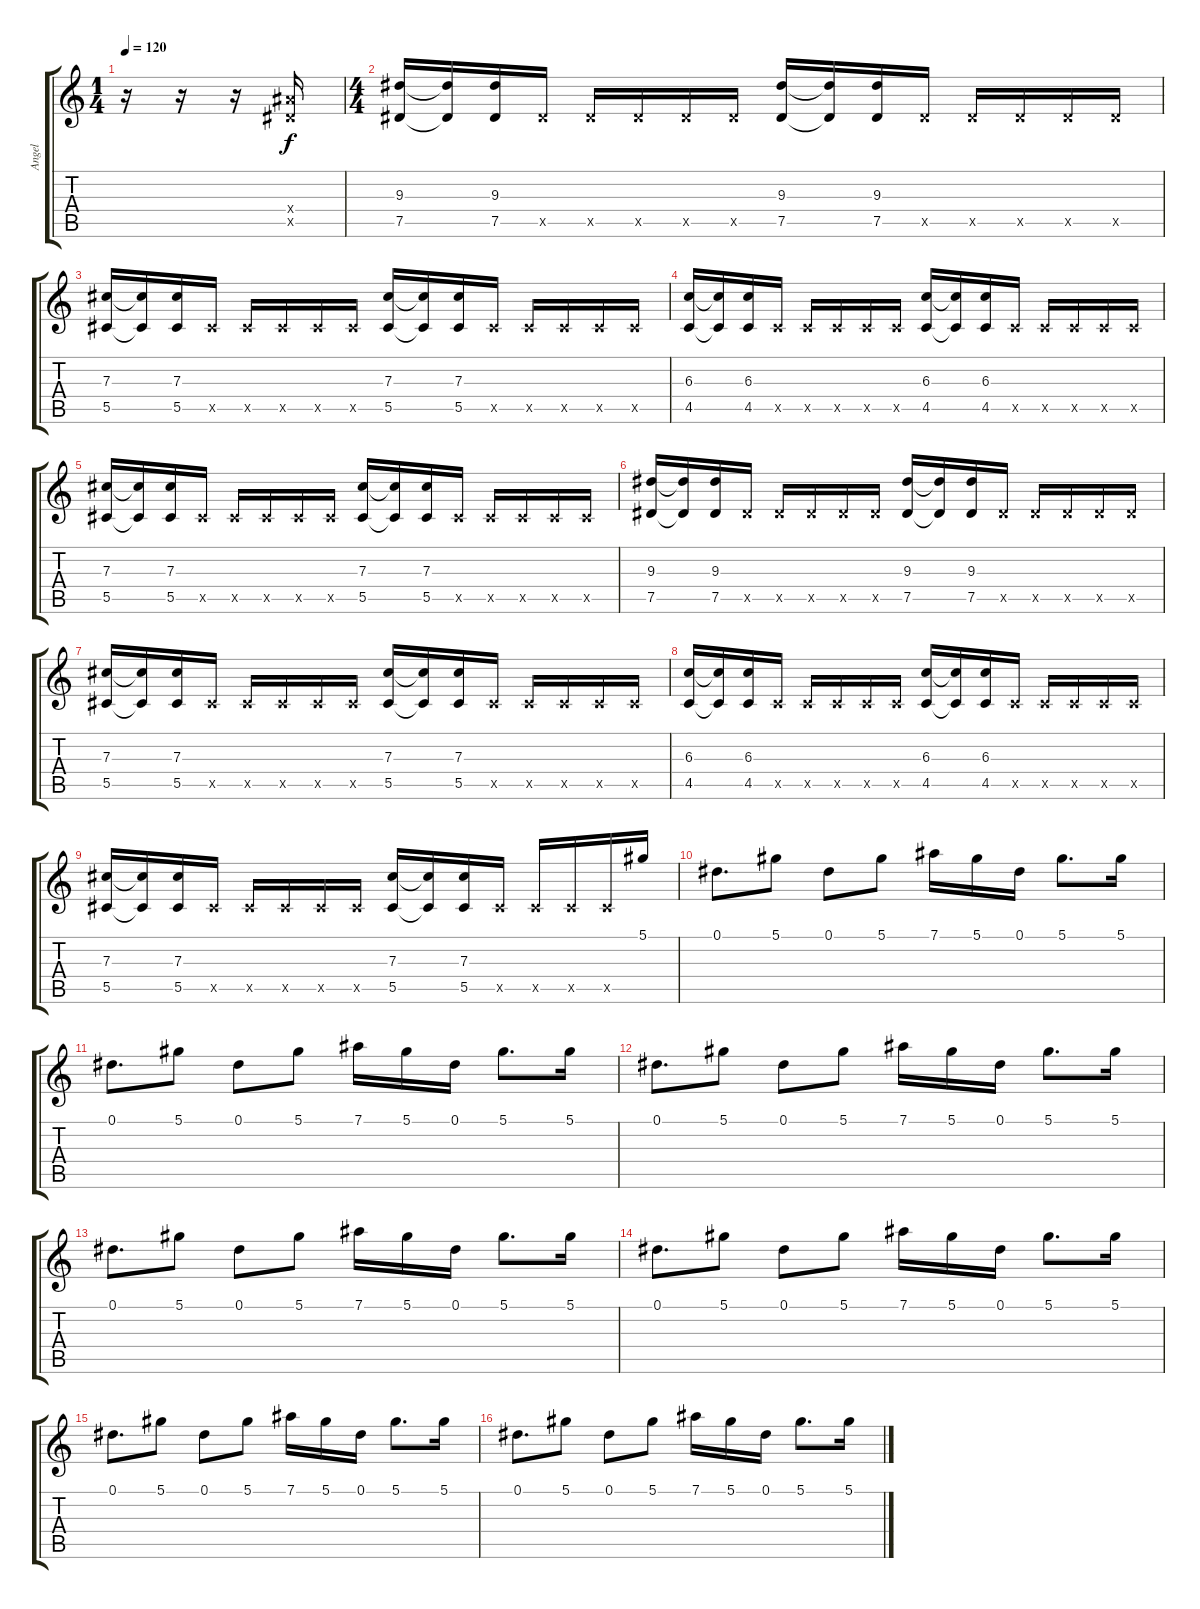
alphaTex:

\track ("Angel" "Angel") {instrument distortionguitar}
\staff {score tabs}
\tuning (Eb4 Bb3 Gb3 Db3 Ab2 Db2) {hide}
\ts (1 4)
\tempo 120
\clef g2
\ks c
r.16{dy f instrument distortionguitar} r.16 r.16 (9.4{x} 7.5{x}).16 |
\ts (4 4)
(9.3 7.5).16 (9.3{t} 7.5{t}).16 (9.3 7.5).16 7.5{x}.16 7.5{x}.16 7.5{x}.16 7.5{x}.16 7.5{x}.16 (9.3 7.5).16 (9.3{t} 7.5{t}).16 (9.3 7.5).16 7.5{x}.16 7.5{x}.16 7.5{x}.16 7.5{x}.16 7.5{x}.16 |
(7.3 5.5).16 (7.3{t} 5.5{t}).16 (7.3 5.5).16 5.5{x}.16 5.5{x}.16 5.5{x}.16 5.5{x}.16 5.5{x}.16 (7.3 5.5).16 (7.3{t} 5.5{t}).16 (7.3 5.5).16 5.5{x}.16 5.5{x}.16 5.5{x}.16 5.5{x}.16 5.5{x}.16 |
(6.3 4.5).16 (6.3{t} 4.5{t}).16 (6.3 4.5).16 4.5{x}.16 4.5{x}.16 4.5{x}.16 4.5{x}.16 4.5{x}.16 (6.3 4.5).16 (6.3{t} 4.5{t}).16 (6.3 4.5).16 4.5{x}.16 4.5{x}.16 4.5{x}.16 4.5{x}.16 4.5{x}.16 |
(7.3 5.5).16 (7.3{t} 5.5{t}).16 (7.3 5.5).16 5.5{x}.16 5.5{x}.16 5.5{x}.16 5.5{x}.16 5.5{x}.16 (7.3 5.5).16 (7.3{t} 5.5{t}).16 (7.3 5.5).16 5.5{x}.16 5.5{x}.16 5.5{x}.16 5.5{x}.16 5.5{x}.16 |
(9.3 7.5).16 (9.3{t} 7.5{t}).16 (9.3 7.5).16 7.5{x}.16 7.5{x}.16 7.5{x}.16 7.5{x}.16 7.5{x}.16 (9.3 7.5).16 (9.3{t} 7.5{t}).16 (9.3 7.5).16 7.5{x}.16 7.5{x}.16 7.5{x}.16 7.5{x}.16 7.5{x}.16 |
(7.3 5.5).16 (7.3{t} 5.5{t}).16 (7.3 5.5).16 5.5{x}.16 5.5{x}.16 5.5{x}.16 5.5{x}.16 5.5{x}.16 (7.3 5.5).16 (7.3{t} 5.5{t}).16 (7.3 5.5).16 5.5{x}.16 5.5{x}.16 5.5{x}.16 5.5{x}.16 5.5{x}.16 |
(6.3 4.5).16 (6.3{t} 4.5{t}).16 (6.3 4.5).16 4.5{x}.16 4.5{x}.16 4.5{x}.16 4.5{x}.16 4.5{x}.16 (6.3 4.5).16 (6.3{t} 4.5{t}).16 (6.3 4.5).16 4.5{x}.16 4.5{x}.16 4.5{x}.16 4.5{x}.16 4.5{x}.16 |
(7.3 5.5).16 (7.3{t} 5.5{t}).16 (7.3 5.5).16 5.5{x}.16 5.5{x}.16 5.5{x}.16 5.5{x}.16 5.5{x}.16 (7.3 5.5).16 (7.3{t} 5.5{t}).16 (7.3 5.5).16 5.5{x}.16 5.5{x}.16 5.5{x}.16 5.5{x}.16 5.1.16 |
0.1.8{d} 5.1.8 0.1.8 5.1.8 7.1.16 5.1.16 0.1.16 5.1.8{d} 5.1.16 |
0.1.8{d} 5.1.8 0.1.8 5.1.8 7.1.16 5.1.16 0.1.16 5.1.8{d} 5.1.16 |
0.1.8{d} 5.1.8 0.1.8 5.1.8 7.1.16 5.1.16 0.1.16 5.1.8{d} 5.1.16 |
0.1.8{d} 5.1.8 0.1.8 5.1.8 7.1.16 5.1.16 0.1.16 5.1.8{d} 5.1.16 |
0.1.8{d} 5.1.8 0.1.8 5.1.8 7.1.16 5.1.16 0.1.16 5.1.8{d} 5.1.16 |
0.1.8{d} 5.1.8 0.1.8 5.1.8 7.1.16 5.1.16 0.1.16 5.1.8{d} 5.1.16 |
0.1.8{d} 5.1.8 0.1.8 5.1.8 7.1.16 5.1.16 0.1.16 5.1.8{d} 5.1.16
